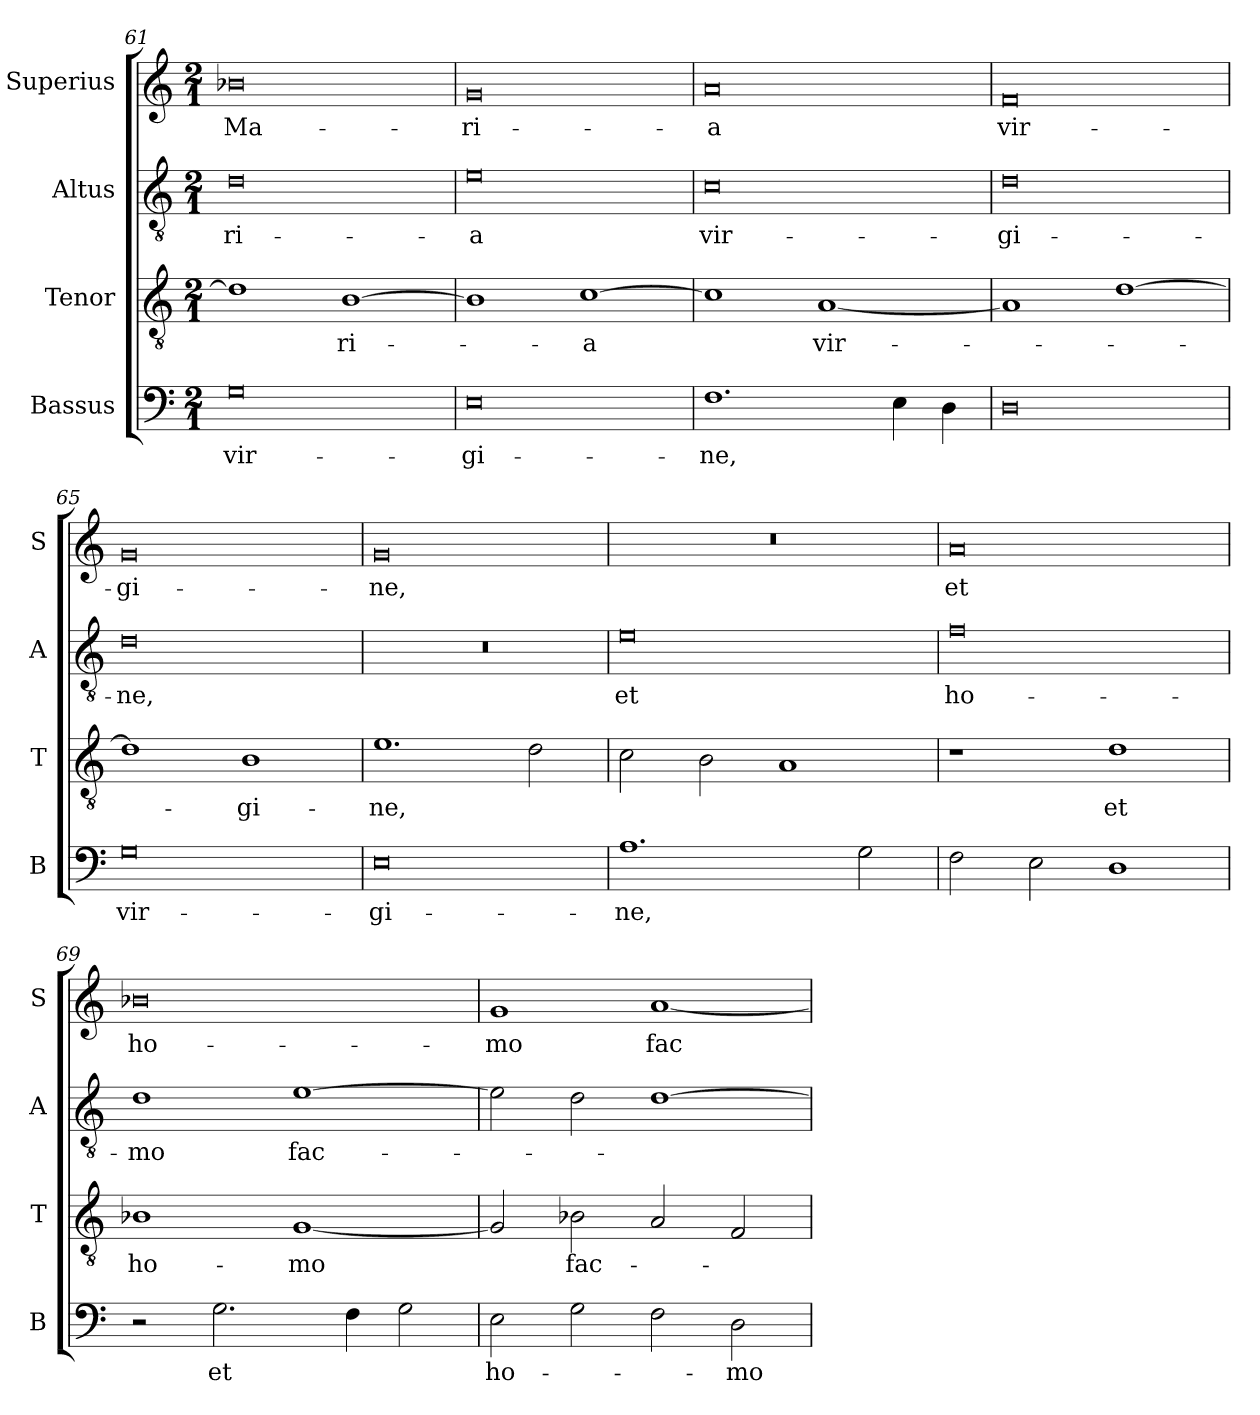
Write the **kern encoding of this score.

**kern	**text	**kern	**text	**kern	**text	**kern	**text
*part4	*part4	*part3	*part3	*part2	*part2	*part1	*part1
*staff4	*staff4	*staff3	*staff3	*staff2	*staff2	*staff1	*staff1
*I"Bassus	*	*I"Tenor	*	*I"Altus	*	*I"Superius	*
*I'B	*	*I'T	*	*I'A	*	*I'S	*
*clefF4	*	*clefGv2	*	*clefGv2	*	*clefG2	*
*k[]	*	*k[]	*	*k[]	*	*k[]	*
*M2/1	*	*M2/1	*	*M2/1	*	*M2/1	*
=61	=61	=61	=61	=61	=61	=61	=61
0G	vir-	1d]	.	0d	-ri-	0b-X	Ma-
.	.	[1B	-ri-	.	.	.	.
=62	=62	=62	=62	=62	=62	=62	=62
0E	-gi-	1B]	.	0e	-a	0g	-ri-
.	.	[1c	-a	.	.	.	.
=63	=63	=63	=63	=63	=63	=63	=63
1.F	-ne,	1c]	.	0c	vir-	0a	-a
.	.	[1A	vir-	.	.	.	.
4E\	.	.	.	.	.	.	.
4D\	.	.	.	.	.	.	.
=64	=64	=64	=64	=64	=64	=64	=64
0D	.	1A]	.	0d	-gi-	0f	vir-
.	.	[1d	.	.	.	.	.
=65	=65	=65	=65	=65	=65	=65	=65
0G	vir-	1d]	.	0d	-ne,	0g	-gi-
.	.	1B	-gi-	.	.	.	.
=66	=66	=66	=66	=66	=66	=66	=66
0E	-gi-	1.e	-ne,	0r	.	0g	-ne,
.	.	2d\	.	.	.	.	.
=67	=67	=67	=67	=67	=67	=67	=67
1.A	-ne,	2c\	.	0e	et	0r	.
.	.	2B\	.	.	.	.	.
.	.	1A	.	.	.	.	.
2G\	.	.	.	.	.	.	.
=68	=68	=68	=68	=68	=68	=68	=68
2F\	.	1r	.	0f	ho-	0a	et
2E\	.	.	.	.	.	.	.
1D	.	1d	et	.	.	.	.
=69	=69	=69	=69	=69	=69	=69	=69
2r	.	1B-X	ho-	1d	-mo	0b-X	ho-
2.G\	et	.	.	.	.	.	.
.	.	[1G	-mo	[1e	fac-	.	.
4F\	.	.	.	.	.	.	.
2G\	.	.	.	.	.	.	.
=70	=70	=70	=70	=70	=70	=70	=70
2E\	ho-	2G/]	.	2e\]	.	1g	-mo
2G\	.	2B-X\	fac-	2d\	.	.	.
2F\	.	2A/	.	[1d	.	[1a	fac-
2D\	-mo	2F/	.	.	.	.	.
=	=	=	=	=	=	=	=
*-	*-	*-	*-	*-	*-	*-	*-
